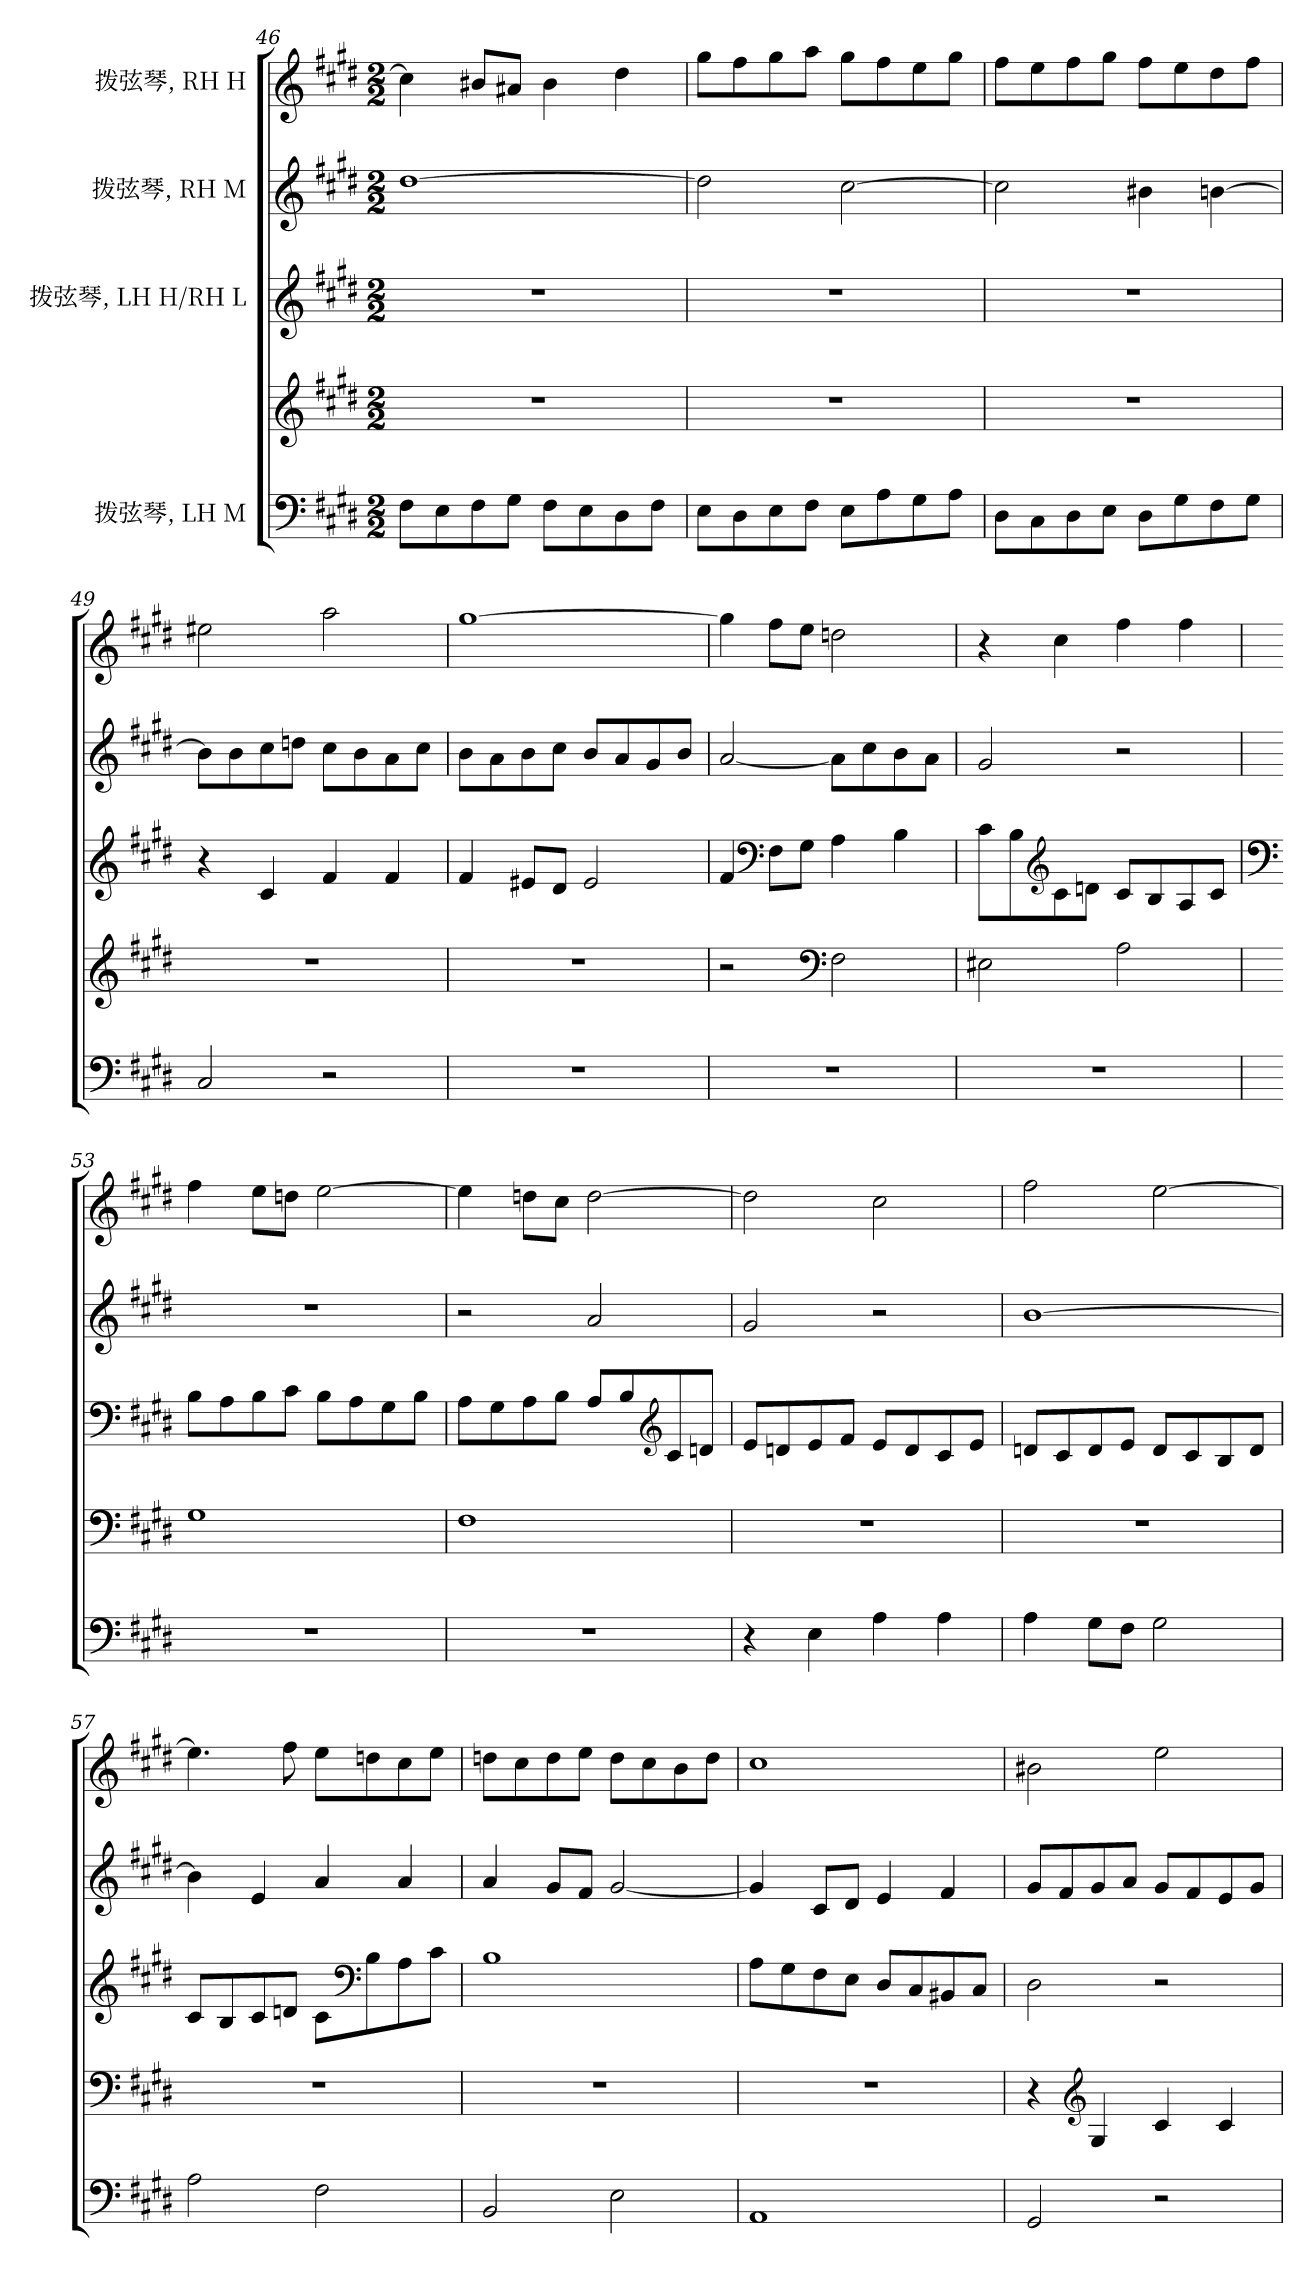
**kern	**kern	**kern	**kern	**kern
*part4	*part4	*part3	*part2	*part1
*staff5	*staff4	*staff3	*staff2	*staff1
*I"拨弦琴, LH M	*	*I"拨弦琴, LH H/RH L	*I"拨弦琴, RH M	*I"拨弦琴, RH H
*clefF4	*clefG2	*clefG2	*clefG2	*clefG2
*k[f#c#g#d#]	*k[f#c#g#d#]	*k[f#c#g#d#]	*k[f#c#g#d#]	*k[f#c#g#d#]
*M2/2	*M2/2	*M2/2	*M2/2	*M2/2
=46	=46	=46	=46	=46
8F#\L	1r	1r	[1dd#	4cc#\]
8E\	.	.	.	.
8F#\	.	.	.	8b#X/L
8G#\J	.	.	.	8a#X/J
8F#\L	.	.	.	4b#\
8E\	.	.	.	.
8D#\	.	.	.	4dd#\
8F#\J	.	.	.	.
!!LO:PB:g=z
=47	=47	=47	=47	=47
8E\L	1r	1r	2dd#\]	8gg#\L
8D#\	.	.	.	8ff#\
8E\	.	.	.	8gg#\
8F#\J	.	.	.	8aa\J
8E\L	.	.	[2cc#\	8gg#\L
8A\	.	.	.	8ff#\
8G#\	.	.	.	8ee\
8A\J	.	.	.	8gg#\J
=48	=48	=48	=48	=48
8D#\L	1r	1r	2cc#\]	8ff#\L
8C#\	.	.	.	8ee\
8D#\	.	.	.	8ff#\
8E\J	.	.	.	8gg#\J
8D#\L	.	.	4b#X\	8ff#\L
8G#\	.	.	.	8ee\
8F#\	.	.	[4bn\	8dd#\
8G#\J	.	.	.	8ff#\J
=49	=49	=49	=49	=49
2C#/	1r	4r	8b\L]	2ee#X\
.	.	.	8b\	.
.	.	4c#/	8cc#\	.
.	.	.	8ddn\J	.
2r	.	4f#/	8cc#\L	2aa\
.	.	.	8b\	.
.	.	4f#/	8a\	.
.	.	.	8cc#\J	.
=50	=50	=50	=50	=50
1r	1r	4f#/	8b\L	[1gg#
.	.	.	8a\	.
.	.	8e#X/L	8b\	.
.	.	8d#/J	8cc#\J	.
.	.	2e#/	8b/L	.
.	.	.	8a/	.
.	.	.	8g#/	.
.	.	.	8b/J	.
!!LO:LB:g=z
=51	=51	=51	=51	=51
1r	2r	4f#/	[2a/	4gg#\]
*	*	*clefF4	*	*
.	.	8F#\L	.	8ff#\L
.	.	8G#\J	.	8ee\J
*	*clefF4	*	*	*
.	2F#\	4A\	8a\L]	2ddn\
.	.	.	8cc#\	.
.	.	4B\	8b\	.
.	.	.	8a\J	.
=52	=52	=52	=52	=52
1r	2E#X\	8c#\L	2g#/	4r
.	.	8B\	.	.
*	*	*clefG2	*	*
.	.	8c#\	.	4cc#\
.	.	8dn\J	.	.
.	2A\	8c#/L	2r	4ff#\
.	.	8B/	.	.
.	.	8A/	.	4ff#\
.	.	8c#/J	.	.
=53	=53	=53	=53	=53
*	*	*clefF4	*	*
1r	1G#	8B\L	1r	4ff#\
.	.	8A\	.	.
.	.	8B\	.	8ee\L
.	.	8c#\J	.	8ddn\J
.	.	8B\L	.	[2ee\
.	.	8A\	.	.
.	.	8G#\	.	.
.	.	8B\J	.	.
!!LO:PB:g=z
=54	=54	=54	=54	=54
1r	1F#	8A\L	2r	4ee\]
.	.	8G#\	.	.
.	.	8A\	.	8ddn\L
.	.	8B\J	.	8cc#\J
.	.	8A/L	2a/	[2dd\
.	.	8B/	.	.
*	*	*clefG2	*	*
.	.	8c#/	.	.
.	.	8dn/J	.	.
=55	=55	=55	=55	=55
4r	1r	8e/L	2g#/	2dd\]
.	.	8dn/	.	.
4E\	.	8e/	.	.
.	.	8f#/J	.	.
4A\	.	8e/L	2r	2cc#\
.	.	8d/	.	.
4A\	.	8c#/	.	.
.	.	8e/J	.	.
=56	=56	=56	=56	=56
4A\	1r	8dn/L	[1b	2ff#\
.	.	8c#/	.	.
8G#\L	.	8d/	.	.
8F#\J	.	8e/J	.	.
2G#\	.	8d/L	.	[2ee\
.	.	8c#/	.	.
.	.	8B/	.	.
.	.	8d/J	.	.
=57	=57	=57	=57	=57
2A\	1r	8c#/L	4b\]	4.ee\]
.	.	8B/	.	.
.	.	8c#/	4e/	.
.	.	8dn/J	.	8ff#\
2F#\	.	8c#\L	4a/	8ee\L
*	*	*clefF4	*	*
.	.	8B\	.	8ddn\
.	.	8A\	4a/	8cc#\
.	.	8c#\J	.	8ee\J
!!LO:LB:g=z
=58	=58	=58	=58	=58
2BB/	1r	1B	4a/	8ddn\L
.	.	.	.	8cc#\
.	.	.	8g#/L	8dd\
.	.	.	8f#/J	8ee\J
2E\	.	.	[2g#/	8dd\L
.	.	.	.	8cc#\
.	.	.	.	8b\
.	.	.	.	8dd\J
=59	=59	=59	=59	=59
1AA	1r	8A\L	4g#/]	1cc#
.	.	8G#\	.	.
.	.	8F#\	8c#/L	.
.	.	8E\J	8d#/J	.
.	.	8D#/L	4e/	.
.	.	8C#/	.	.
.	.	8BB#X/	4f#/	.
.	.	8C#/J	.	.
=60	=60	=60	=60	=60
2GG#/	4r	2D#\	8g#/L	2b#X\
.	.	.	8f#/	.
*	*clefG2	*	*	*
.	4G#/	.	8g#/	.
.	.	.	8a/J	.
2r	4c#/	2r	8g#/L	2ee\
.	.	.	8f#/	.
.	4c#/	.	8e/	.
.	.	.	8g#/J	.
=	=	=	=	=
*-	*-	*-	*-	*-
